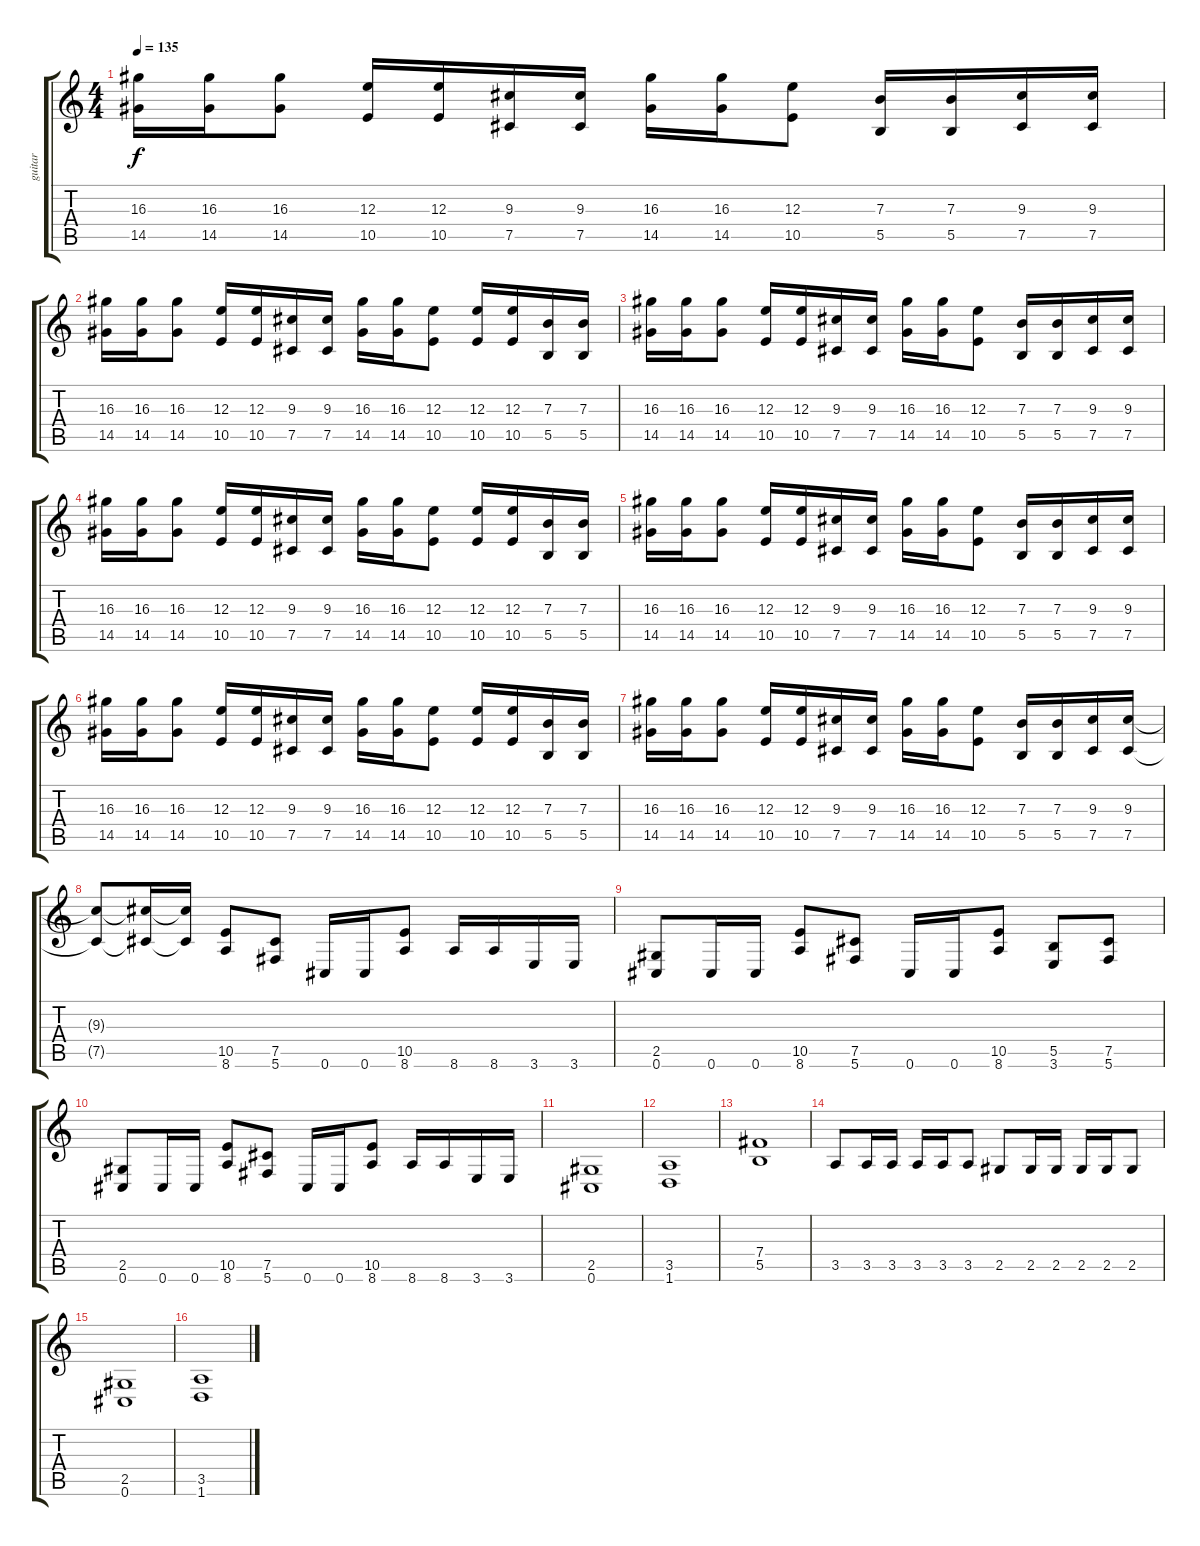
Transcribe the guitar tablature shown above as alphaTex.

\track ("guitar" "guitar") {instrument distortionguitar}
\staff {score tabs}
\tuning (Db4 Ab3 E3 B2 Gb2 Db2) {hide}
\ts (4 4)
\tempo 135
\clef g2
\ks c
(16.3 14.5).16{dy f} (16.3 14.5).16 (16.3 14.5).8 (12.3 10.5).16 (12.3 10.5).16 (9.3 7.5).16 (9.3 7.5).16 (16.3 14.5).16 (16.3 14.5).16 (12.3 10.5).8 (7.3 5.5).16 (7.3 5.5).16 (9.3 7.5).16 (9.3 7.5).16 |
(16.3 14.5).16 (16.3 14.5).16 (16.3 14.5).8 (12.3 10.5).16 (12.3 10.5).16 (9.3 7.5).16 (9.3 7.5).16 (16.3 14.5).16 (16.3 14.5).16 (12.3 10.5).8 (12.3 10.5).16 (12.3 10.5).16 (7.3 5.5).16 (7.3 5.5).16 |
(16.3 14.5).16 (16.3 14.5).16 (16.3 14.5).8 (12.3 10.5).16 (12.3 10.5).16 (9.3 7.5).16 (9.3 7.5).16 (16.3 14.5).16 (16.3 14.5).16 (12.3 10.5).8 (7.3 5.5).16 (7.3 5.5).16 (9.3 7.5).16 (9.3 7.5).16 |
(16.3 14.5).16 (16.3 14.5).16 (16.3 14.5).8 (12.3 10.5).16 (12.3 10.5).16 (9.3 7.5).16 (9.3 7.5).16 (16.3 14.5).16 (16.3 14.5).16 (12.3 10.5).8 (12.3 10.5).16 (12.3 10.5).16 (7.3 5.5).16 (7.3 5.5).16 |
(16.3 14.5).16 (16.3 14.5).16 (16.3 14.5).8 (12.3 10.5).16 (12.3 10.5).16 (9.3 7.5).16 (9.3 7.5).16 (16.3 14.5).16 (16.3 14.5).16 (12.3 10.5).8 (7.3 5.5).16 (7.3 5.5).16 (9.3 7.5).16 (9.3 7.5).16 |
(16.3 14.5).16 (16.3 14.5).16 (16.3 14.5).8 (12.3 10.5).16 (12.3 10.5).16 (9.3 7.5).16 (9.3 7.5).16 (16.3 14.5).16 (16.3 14.5).16 (12.3 10.5).8 (12.3 10.5).16 (12.3 10.5).16 (7.3 5.5).16 (7.3 5.5).16 |
(16.3 14.5).16 (16.3 14.5).16 (16.3 14.5).8 (12.3 10.5).16 (12.3 10.5).16 (9.3 7.5).16 (9.3 7.5).16 (16.3 14.5).16 (16.3 14.5).16 (12.3 10.5).8 (7.3 5.5).16 (7.3 5.5).16 (9.3 7.5).16 (9.3 7.5).16 |
(9.3{t} 7.5{t}).8 (9.3{t} 7.5{t}).16 (9.3{t} 7.5{t}).16 (10.5 8.6).8 (7.5 5.6).8 0.6.16 0.6.16 (10.5 8.6).8 8.6.16 8.6.16 3.6.16 3.6.16 |
(2.5 0.6).8 0.6.16 0.6.16 (10.5 8.6).8 (7.5 5.6).8 0.6.16 0.6.16 (10.5 8.6).8 (5.5 3.6).8 (7.5 5.6).8 |
(2.5 0.6).8 0.6.16 0.6.16 (10.5 8.6).8 (7.5 5.6).8 0.6.16 0.6.16 (10.5 8.6).8 8.6.16 8.6.16 3.6.16 3.6.16 |
(2.5 0.6).1 |
(3.5 1.6).1 |
(7.4 5.5).1 |
3.5.8 3.5.16 3.5.16 3.5.16 3.5.16 3.5.8 2.5.8 2.5.16 2.5.16 2.5.16 2.5.16 2.5.8 |
(2.5 0.6).1 |
(3.5 1.6).1
